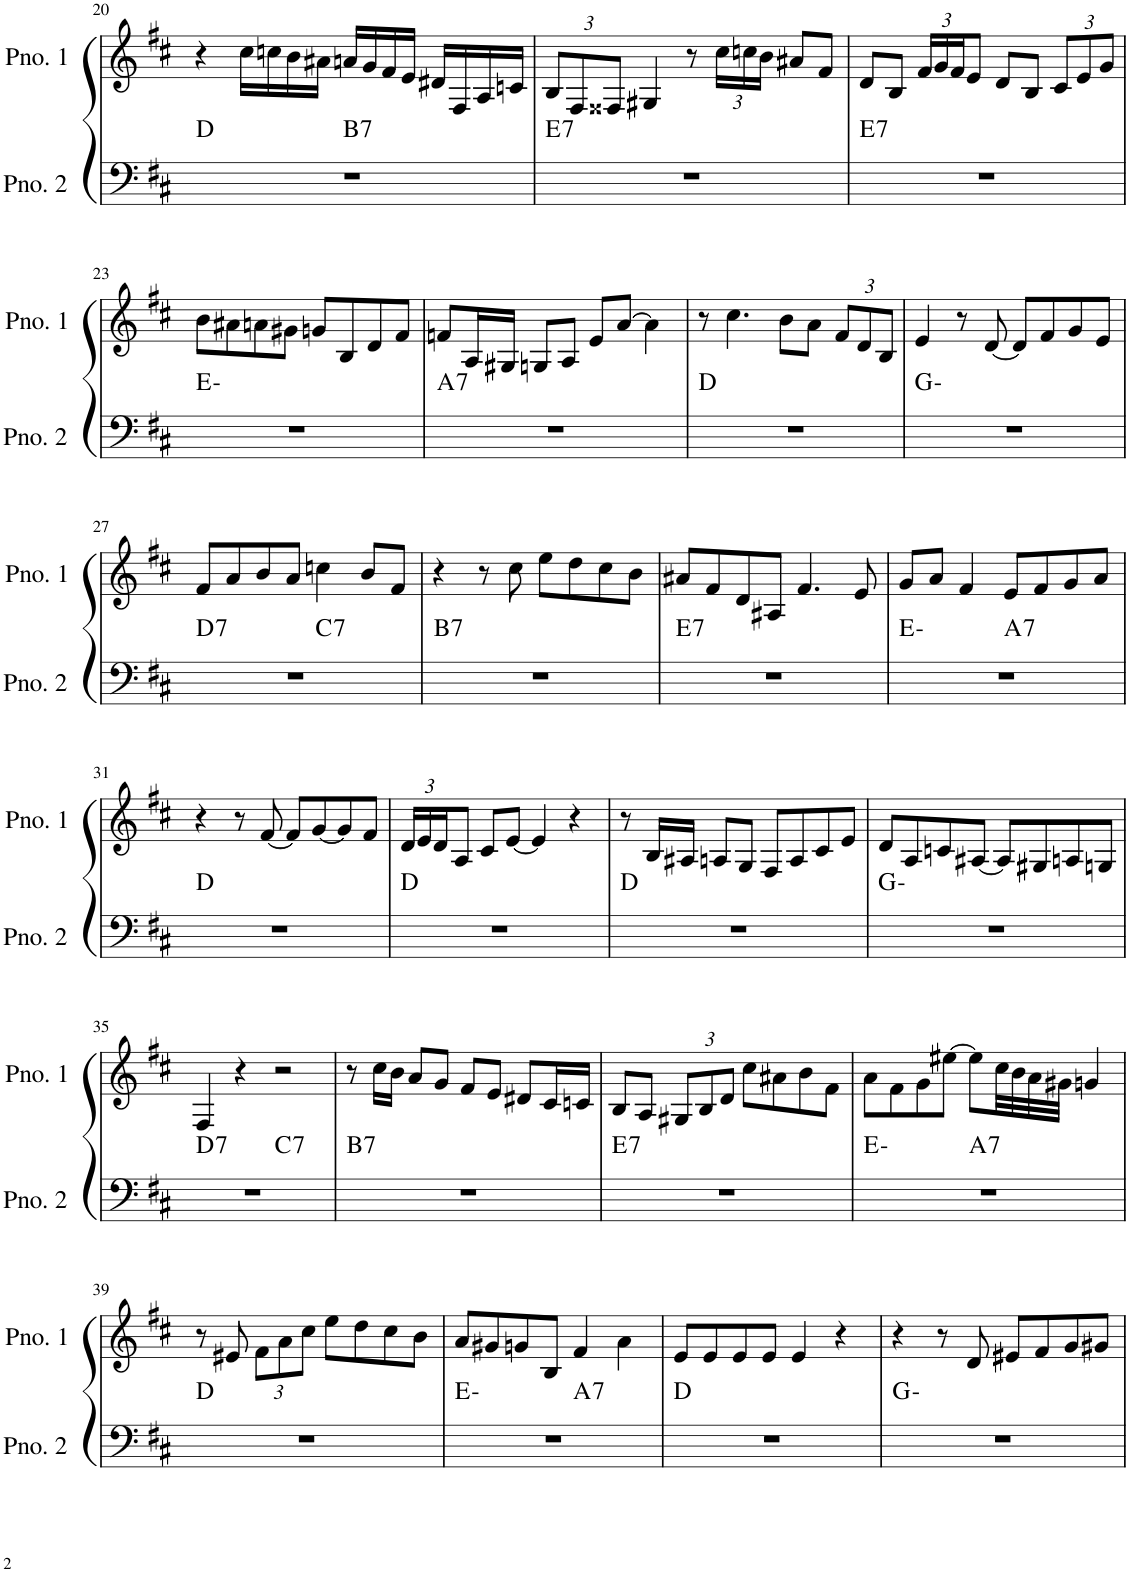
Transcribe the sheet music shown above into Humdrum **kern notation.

**kern	**harte	**kern
*part2	*part2	*part1
*staff2	*	*staff1
*I"ピアノ 2	*	*I"ピアノ 1
!!LO:PB:g=z
*clefF4	*	*clefG2
*k[f#c#]	*	*k[f#c#]
*M4/4	*	*M4/4
=20	=20	=20
*^	*	*
1r	2ryy	D:maj	4r
.	.	.	16cc#\LL
.	.	.	16ccn\
.	.	.	16b\
.	.	.	16a#X\JJ
!	!	!LO:H:kt=7	!
.	2ryy	B:7	16an/LL
.	.	.	16g/
.	.	.	16f#/
.	.	.	16e/JJ
.	.	.	16d#X/LL
.	.	.	16F#/
.	.	.	16A/
.	.	.	16cn/JJ
*v	*v	*	*
=21	=21	=21
*	*	*Xbrackettup
*^	*	*
!	!	!LO:H:kt=7	!
*v	*v	*	*
1r	E:7	12B/L
.	.	12F#/
.	.	12F##X/J
.	.	4G#X/
.	.	8r
.	.	24cc#\LL
.	.	24ccn\
.	.	24b\JJ
.	.	8a#X/L
.	.	8f#/J
=22	=22	=22
!	!LO:H:kt=7	!
1r	E:7	8d/L
.	.	8B/J
.	.	24f#/LL
.	.	24g/
.	.	24f#/J
.	.	8e/J
.	.	8d/L
.	.	8B/J
.	.	12c#/L
.	.	12e/
.	.	12g/J
!!LO:LB:g=z
=23	=23	=23
1r	E:min	8b\L
.	.	8a#X\
.	.	8an\
.	.	8g#X\J
.	.	8gn/L
.	.	8B/
.	.	8d/
.	.	8f#/J
=24	=24	=24
!	!LO:H:kt=7	!
1r	A:7	8fn/L
.	.	16A/L
.	.	16G#X/JJ
.	.	8Gn/L
.	.	8A/J
.	.	8e/L
.	.	[8a/J
.	.	4a\]
=25	=25	=25
1r	D:maj	8r
.	.	4.cc#\
.	.	8b\L
.	.	8a\J
.	.	12f#/L
.	.	12d/
.	.	12B/J
=26	=26	=26
1r	G:min	4e/
.	.	8r
.	.	[8d/
.	.	8d/L]
.	.	8f#/
.	.	8g/
.	.	8e/J
!!LO:LB:g=z
=27	=27	=27
!	!LO:H:kt=7	!
*^	*	*
1r	2ryy	D:7	8f#/L
.	.	.	8a/
.	.	.	8b/
.	.	.	8a/J
!	!	!LO:H:kt=7	!
.	2ryy	C:7	4ccn\
.	.	.	8b/L
.	.	.	8f#/J
=28	=28	=28	=28
!	!	!LO:H:kt=7	!
*v	*v	*	*
1r	B:7	4r
.	.	8r
.	.	8cc#\
.	.	8ee\L
.	.	8dd\
.	.	8cc#\
.	.	8b\J
=29	=29	=29
!	!LO:H:kt=7	!
1r	E:7	8a#X/L
.	.	8f#/
.	.	8d/
.	.	8A#X/J
.	.	4.f#/
.	.	8e/
=30	=30	=30
*^	*	*
1r	2ryy	E:min	8g/L
.	.	.	8a/J
.	.	.	4f#/
!	!	!LO:H:kt=7	!
.	2ryy	A:7	8e/L
.	.	.	8f#/
.	.	.	8g/
.	.	.	8a/J
*v	*v	*	*
!!LO:LB:g=z
=31	=31	=31
1r	D:maj	4r
.	.	8r
.	.	[8f#/
.	.	8f#/L]
.	.	[8g/
.	.	8g/]
.	.	8f#/J
=32	=32	=32
1r	D:maj	24d/LL
.	.	24e/
.	.	24d/J
.	.	8A/J
.	.	8c#/L
.	.	[8e/J
.	.	4e/]
.	.	4r
=33	=33	=33
1r	D:maj	8r
.	.	16B/LL
.	.	16A#X/JJ
.	.	8An/L
.	.	8G/J
.	.	8F#/L
.	.	8A/
.	.	8c#/
.	.	8e/J
=34	=34	=34
1r	G:min	8d/L
.	.	8A/
.	.	8cn/
.	.	[8A#X/J
.	.	8A#/L]
.	.	8G#X/
.	.	8An/
.	.	8Gn/J
!!LO:LB:g=z
=35	=35	=35
!	!LO:H:kt=7	!
*^	*	*
1r	2ryy	D:7	4F#/
.	.	.	4r
!	!	!LO:H:kt=7	!
.	2ryy	C:7	2r
=36	=36	=36	=36
!	!	!LO:H:kt=7	!
*v	*v	*	*
1r	B:7	8r
.	.	16cc#\LL
.	.	16b\JJ
.	.	8a/L
.	.	8g/J
.	.	8f#/L
.	.	8e/J
.	.	8d#X/L
.	.	16c#/L
.	.	16cn/JJ
=37	=37	=37
!	!LO:H:kt=7	!
1r	E:7	8B/L
.	.	8A/J
.	.	12G#X/L
.	.	12B/
.	.	12d/J
.	.	8cc#\L
.	.	8a#X\
.	.	8b\
.	.	8f#\J
=38	=38	=38
*^	*	*
1r	2ryy	E:min	8a\L
.	.	.	8f#\
.	.	.	8g\
.	.	.	[8ee#X\J
!	!	!LO:H:kt=7	!
.	2ryy	A:7	8ee#\L]
.	.	.	32cc#\LL
.	.	.	32b\
.	.	.	32a\
.	.	.	32g#X\JJJ
.	.	.	4gn/
*v	*v	*	*
!!LO:LB:g=z
=39	=39	=39
1r	D:maj	8r
.	.	8e#X/
.	.	12f#\L
.	.	12a\
.	.	12cc#\J
.	.	8ee\L
.	.	8dd\
.	.	8cc#\
.	.	8b\J
=40	=40	=40
*^	*	*
1r	2ryy	E:min	8a/L
.	.	.	8g#X/
.	.	.	8gn/
.	.	.	8B/J
!	!	!LO:H:kt=7	!
.	2ryy	A:7	4f#/
.	.	.	4a\
*v	*v	*	*
=41	=41	=41
1r	D:maj	8e/L
.	.	8e/
.	.	8e/
.	.	8e/J
.	.	4e/
.	.	4r
=42	=42	=42
1r	G:min	4r
.	.	8r
.	.	8d/
.	.	8e#X/L
.	.	8f#/
.	.	8g/
.	.	8g#X/J
=	=	=
*-	*-	*-
